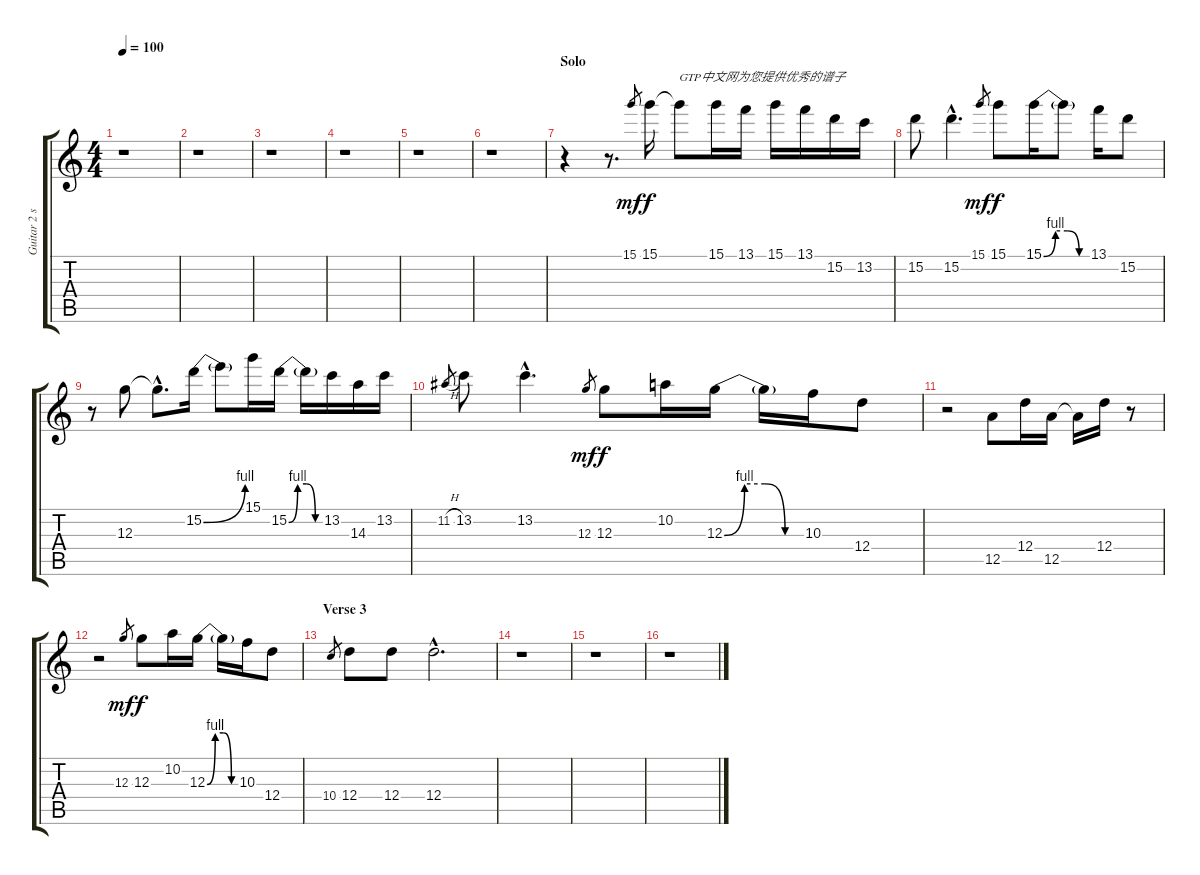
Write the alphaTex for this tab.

\track ("Guitar 2 solo" "Guitar 2 s") {instrument overdrivenguitar}
\staff {score tabs}
\tuning (E4 B3 G3 D3 A2 E2) {hide}
\ts (4 4)
\tempo 100
\clef g2
\ks c
r.1{dy f} |
r.1 |
r.1 |
r.1 |
r.1 |
r.1 |
\section ("" "Solo")
r.4 r.8{d} 15.1.8{gr dy mf} 15.1.16{dy f} 15.1{t}.8{txt "GTP中文网为您提供优秀的谱子"} 15.1.16 13.1.16 15.1.16 13.1.16 15.2.16 13.2.16 |
15.2.8 15.2{hac}.4{d} 15.1.8{gr dy mf} 15.1.8{dy f} 15.1{be (custom 0 0 15 4 30 4 45 0 60 0)}.16 15.1{t}.8 13.1.16 15.2.8 |
r.8 12.3.8 12.3{hac t}.8{d} 15.2{be (bend 0 0 60 4)}.16 15.2{t}.8 15.1.16 15.2{be (custom 0 0 15 4 30 4 45 0 60 0)}.16 15.2{t}.16 13.2.16 14.3.16 13.2.16 |
11.2{h}.8{gr} 13.2.8 13.2{hac}.4{d} 12.3.8{gr dy mf} 12.3.8{dy f} 10.2.16 12.3{be (custom 0 0 15 4 30 4 45 0 60 0)}.16 12.3{t}.16 10.3.16 12.4.8 |
r.2 12.5.8 12.4.16 12.5.16 12.5{t}.16 12.4.16 r.8 |
r.2 12.3.8{gr dy mf} 12.3.8{dy f} 10.2.16 12.3{be (custom 0 0 15 4 30 4 45 0 60 0)}.16 12.3{t}.16 10.3.16 12.4.8 |
\section ("" "Verse 3")
10.4.8{gr} 12.4.8 12.4.8 12.4{hac}.2{d} |
r.1 |
r.1 |
r.1
